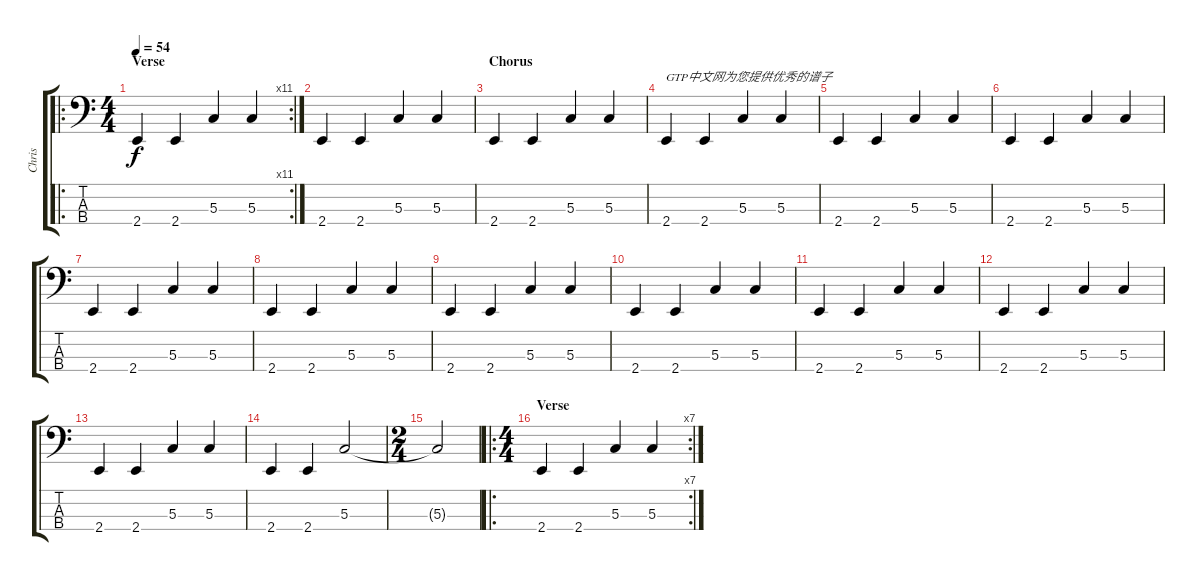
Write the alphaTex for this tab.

\track ("Chris" "Chris") {instrument electricbassfinger}
\staff {score tabs}
\tuning (F2 C2 G1 D1) {hide}
\ro
\rc 11
\ts (4 4)
\section ("" "Verse")
\tempo 54
\clef f4
\ks c
2.4.4{dy f instrument electricbassfinger} 2.4.4 5.3.4 5.3.4 |
2.4.4 2.4.4 5.3.4 5.3.4 |
\section ("" "Chorus")
2.4.4 2.4.4 5.3.4 5.3.4 |
2.4.4{txt "GTP中文网为您提供优秀的谱子"} 2.4.4 5.3.4 5.3.4 |
2.4.4 2.4.4 5.3.4 5.3.4 |
2.4.4 2.4.4 5.3.4 5.3.4 |
2.4.4 2.4.4 5.3.4 5.3.4 |
2.4.4 2.4.4 5.3.4 5.3.4 |
2.4.4 2.4.4 5.3.4 5.3.4 |
2.4.4 2.4.4 5.3.4 5.3.4 |
2.4.4 2.4.4 5.3.4 5.3.4 |
2.4.4 2.4.4 5.3.4 5.3.4 |
2.4.4 2.4.4 5.3.4 5.3.4 |
2.4.4 2.4.4 5.3.2 |
\ts (2 4)
5.3{t}.2{volume 7} |
\ro
\rc 7
\ts (4 4)
\section ("" "Verse")
2.4.4 2.4.4 5.3.4 5.3.4
